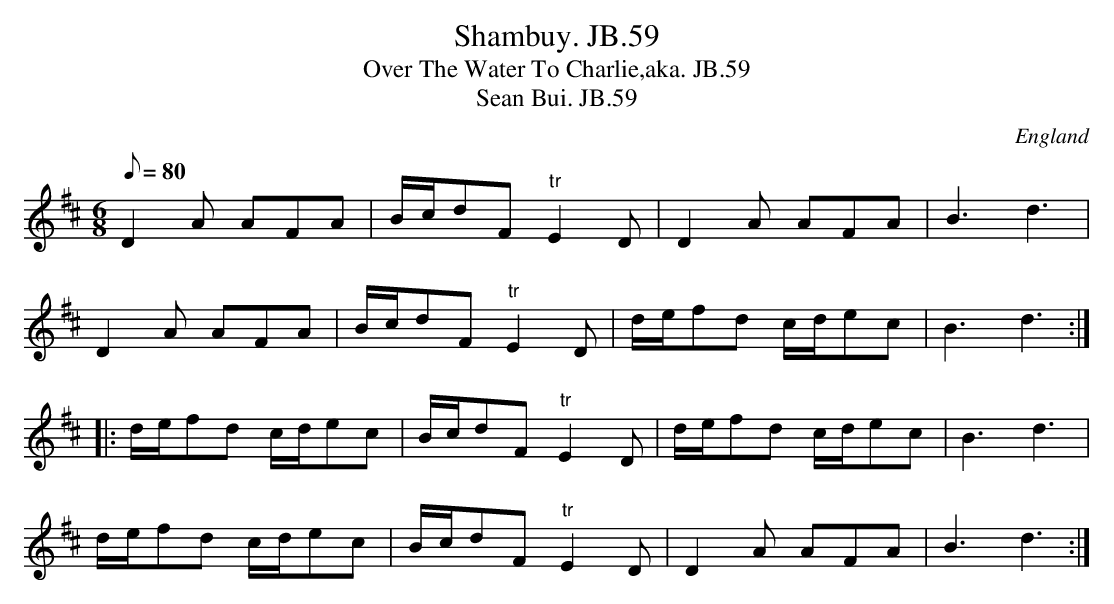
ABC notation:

X:1
T:Shambuy. JB.59
T:Over The Water To Charlie,aka. JB.59
T:Sean Bui. JB.59
M:6/8
L:1/8
Q:80
O:England
K:D
D2A AFA|B/c/dF "tr"E2D|D2A AFA|B3d3|!
D2A AFA|B/c/dF "tr"E2D|d/e/fd c/d/ec|B3d3:|!
|:d/e/fd c/d/ec|B/c/dF "tr"E2D|d/e/fd c/d/ec|B3d3|!
d/e/fd c/d/ec|B/c/dF "tr"E2D|D2A AFA|B3d3:|]
